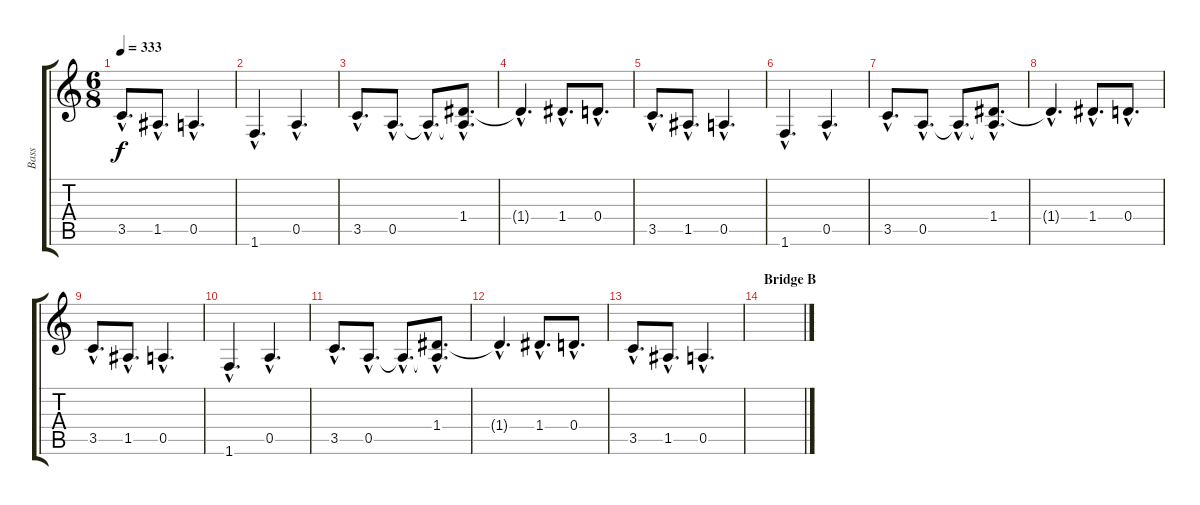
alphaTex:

\track ("Bass" "Bass") {instrument acousticbass}
\staff {score tabs}
\tuning (E4 B3 G3 D3 A2 E2) {hide}
\ts (6 8)
\tempo 333
\clef g2
\ks c
3.5{hac}.8{d dy f} 1.5{hac}.8{d} 0.5{hac}.4{d} |
1.6{hac}.4{d} 0.5{hac}.4{d} |
3.5{hac}.8{d} 0.5{hac}.8{d} 0.5{hac t}.8{d} (1.4{hac} 0.5{hac t}).8{d} |
1.4{hac t}.4{d} 1.4{hac}.8{d} 0.4{hac}.8{d} |
3.5{hac}.8{d} 1.5{hac}.8{d} 0.5{hac}.4{d} |
1.6{hac}.4{d} 0.5{hac}.4{d} |
3.5{hac}.8{d} 0.5{hac}.8{d} 0.5{hac t}.8{d} (1.4{hac} 0.5{hac t}).8{d} |
1.4{hac t}.4{d} 1.4{hac}.8{d} 0.4{hac}.8{d} |
3.5{hac}.8{d} 1.5{hac}.8{d} 0.5{hac}.4{d} |
1.6{hac}.4{d} 0.5{hac}.4{d} |
3.5{hac}.8{d} 0.5{hac}.8{d} 0.5{hac t}.8{d} (1.4{hac} 0.5{hac t}).8{d} |
1.4{hac t}.4{d} 1.4{hac}.8{d} 0.4{hac}.8{d} |
3.5{hac}.8{d} 1.5{hac}.8{d} 0.5{hac}.4{d} |
\section ("" "Bridge B")
